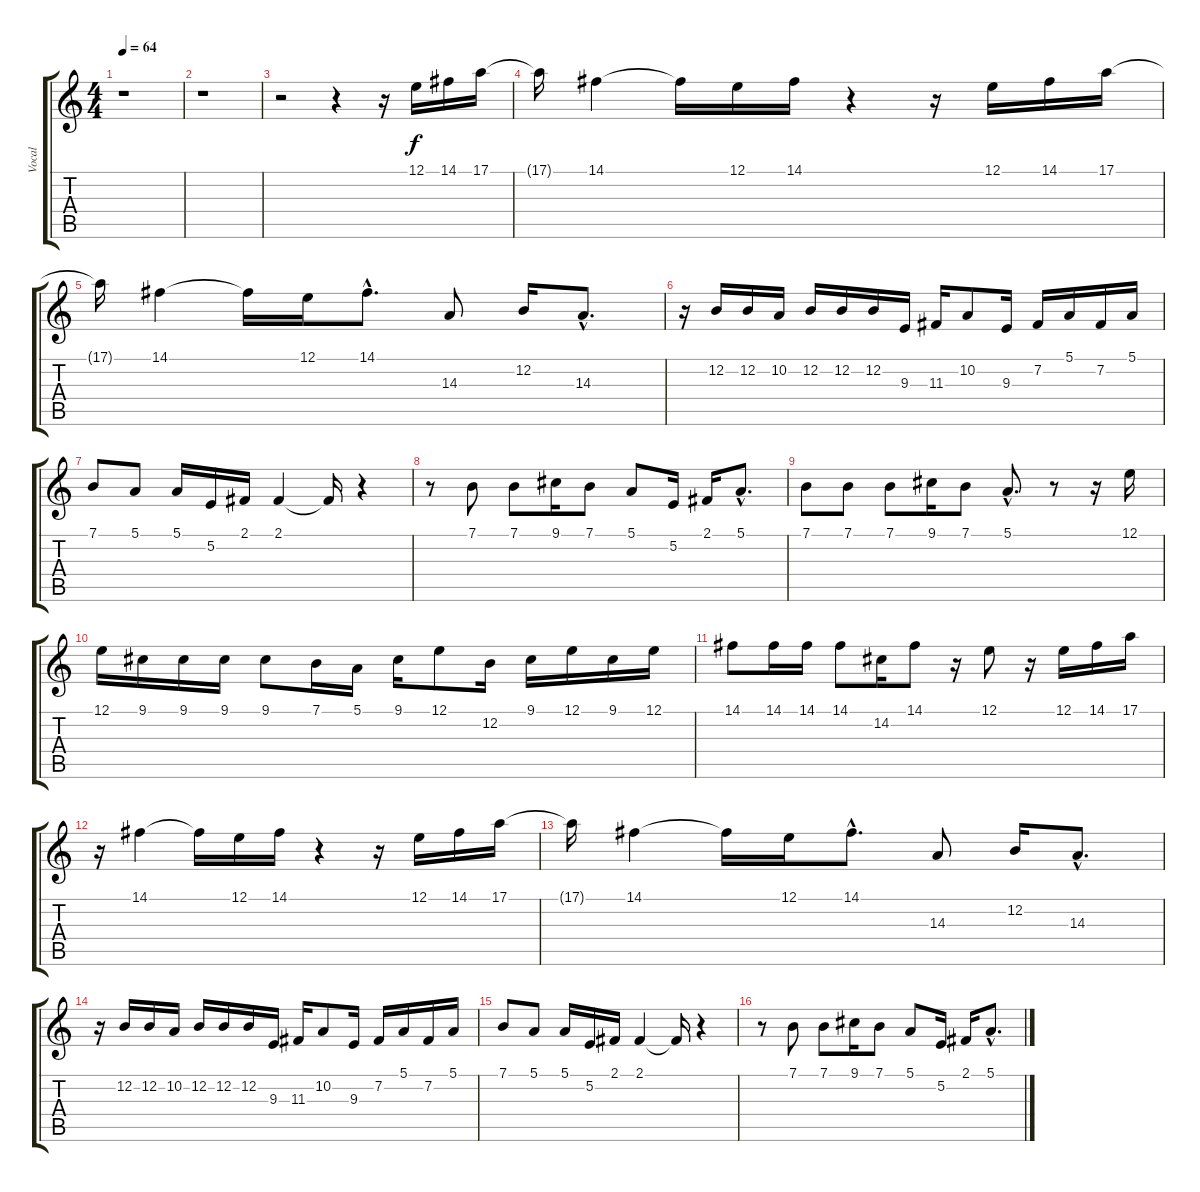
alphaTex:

\track ("Vocal" "Vocal") {instrument electricpiano1}
\staff {score tabs}
\tuning (E4 B3 G3 D3 A2 E2) {hide}
\ts (4 4)
\tempo 64
\clef g2
\ks c
r.1{dy f} |
r.1 |
r.2 r.4 r.16 12.1.16 14.1.16 17.1.16 |
17.1{t}.16 14.1.4 14.1{t}.16 12.1.16 14.1.16 r.4 r.16 12.1.16 14.1.16 17.1.16 |
17.1{t}.16 14.1.4 14.1{t}.16 12.1.16 14.1{hac}.8{d} 14.3.8 12.2.16 14.3{hac}.8{d} |
r.16 12.2.16 12.2.16 10.2.16 12.2.16 12.2.16 12.2.16 9.3.16 11.3.16 10.2.8 9.3.16 7.2.16 5.1.16 7.2.16 5.1.16 |
7.1.8 5.1.8 5.1.16 5.2.16 2.1.16 2.1.4 2.1{t}.16 r.4 |
r.8 7.1.8 7.1.8 9.1.16 7.1.8 5.1.8 5.2.16 2.1.16 5.1{hac}.8{d} |
7.1.8 7.1.8 7.1.8 9.1.16 7.1.8 5.1{hac}.8{d} r.8 r.16 12.1.16 |
12.1.16 9.1.16 9.1.16 9.1.16 9.1.8 7.1.16 5.1.16 9.1.16 12.1.8 12.2.16 9.1.16 12.1.16 9.1.16 12.1.16 |
14.1.8 14.1.16 14.1.16 14.1.8 14.2.16 14.1.8 r.16 12.1.8 r.16 12.1.16 14.1.16 17.1.16 |
r.16 14.1.4 14.1{t}.16 12.1.16 14.1.16 r.4 r.16 12.1.16 14.1.16 17.1.16 |
17.1{t}.16 14.1.4 14.1{t}.16 12.1.16 14.1{hac}.8{d} 14.3.8 12.2.16 14.3{hac}.8{d} |
r.16 12.2.16 12.2.16 10.2.16 12.2.16 12.2.16 12.2.16 9.3.16 11.3.16 10.2.8 9.3.16 7.2.16 5.1.16 7.2.16 5.1.16 |
7.1.8 5.1.8 5.1.16 5.2.16 2.1.16 2.1.4 2.1{t}.16 r.4 |
r.8 7.1.8 7.1.8 9.1.16 7.1.8 5.1.8 5.2.16 2.1.16 5.1{hac}.8{d}
